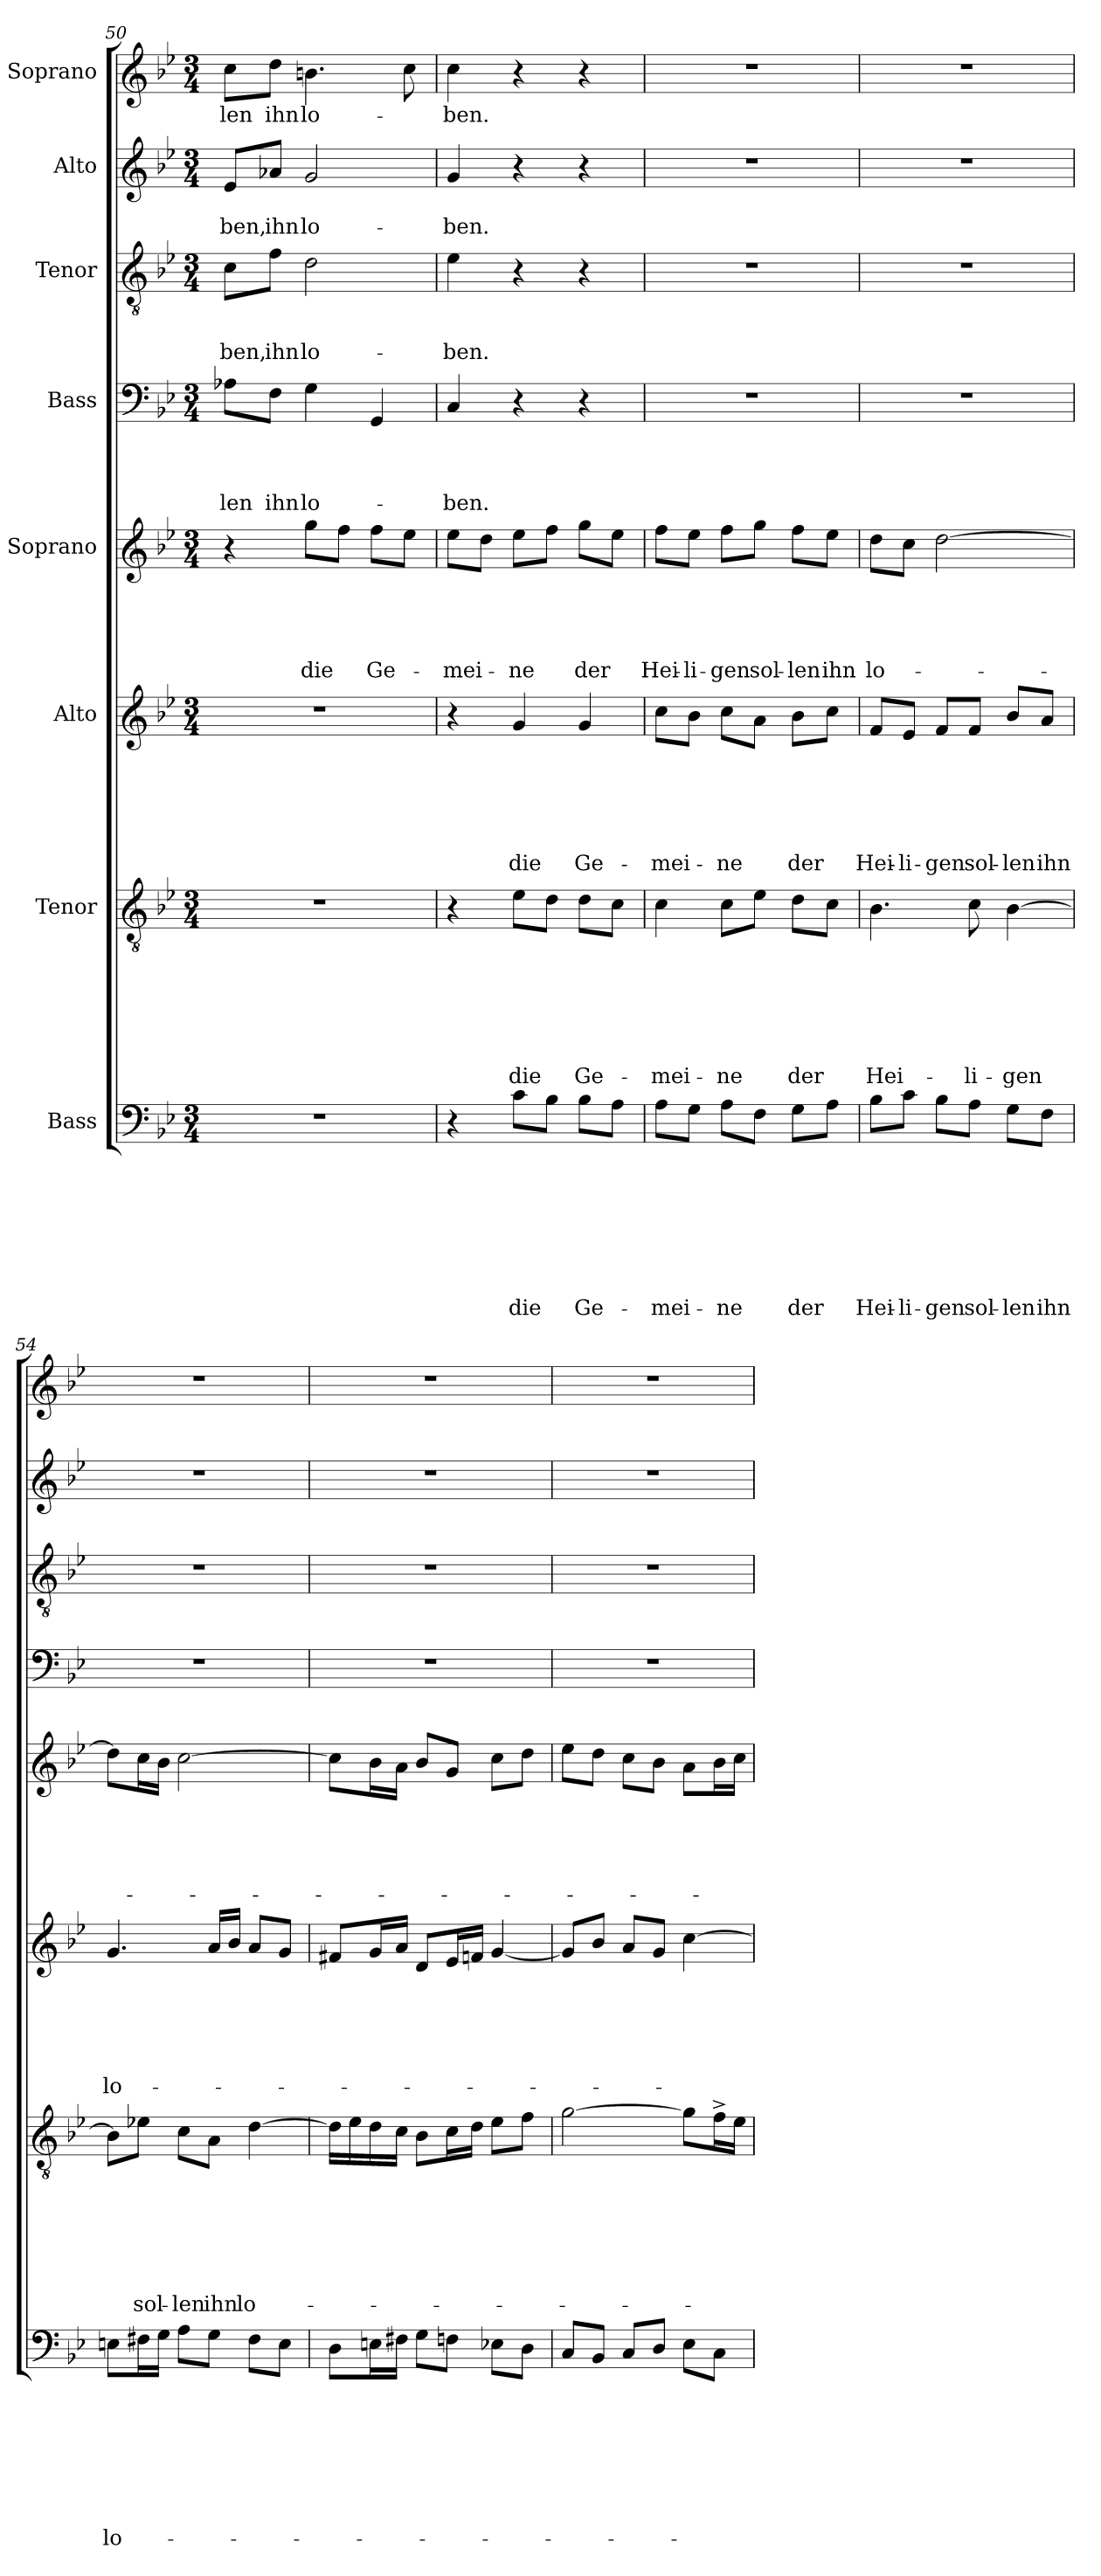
**kern	**text	**text	**text	**text	**text	**text	**text	**text	**kern	**text	**text	**text	**text	**text	**text	**text	**kern	**text	**text	**text	**text	**text	**text	**kern	**text	**text	**text	**text	**text	**kern	**text	**text	**text	**text	**kern	**text	**text	**text	**kern	**text	**text	**kern	**text
*part8	*part8	*part8	*part8	*part8	*part8	*part8	*part8	*part8	*part7	*part7	*part7	*part7	*part7	*part7	*part7	*part7	*part6	*part6	*part6	*part6	*part6	*part6	*part6	*part5	*part5	*part5	*part5	*part5	*part5	*part4	*part4	*part4	*part4	*part4	*part3	*part3	*part3	*part3	*part2	*part2	*part2	*part1	*part1
*staff8	*staff8	*staff8	*staff8	*staff8	*staff8	*staff8	*staff8	*staff8	*staff7	*staff7	*staff7	*staff7	*staff7	*staff7	*staff7	*staff7	*staff6	*staff6	*staff6	*staff6	*staff6	*staff6	*staff6	*staff5	*staff5	*staff5	*staff5	*staff5	*staff5	*staff4	*staff4	*staff4	*staff4	*staff4	*staff3	*staff3	*staff3	*staff3	*staff2	*staff2	*staff2	*staff1	*staff1
*I"Bass	*	*	*	*	*	*	*	*	*I"Tenor	*	*	*	*	*	*	*	*I"Alto	*	*	*	*	*	*	*I"Soprano	*	*	*	*	*	*I"Bass	*	*	*	*	*I"Tenor	*	*	*	*I"Alto	*	*	*I"Soprano	*
*clefF4	*	*	*	*	*	*	*	*	*clefGv2	*	*	*	*	*	*	*	*clefG2	*	*	*	*	*	*	*clefG2	*	*	*	*	*	*clefF4	*	*	*	*	*clefGv2	*	*	*	*clefG2	*	*	*clefG2	*
*k[b-e-]	*	*	*	*	*	*	*	*	*k[b-e-]	*	*	*	*	*	*	*	*k[b-e-]	*	*	*	*	*	*	*k[b-e-]	*	*	*	*	*	*k[b-e-]	*	*	*	*	*k[b-e-]	*	*	*	*k[b-e-]	*	*	*k[b-e-]	*
*B-:	*	*	*	*	*	*	*	*	*B-:	*	*	*	*	*	*	*	*B-:	*	*	*	*	*	*	*B-:	*	*	*	*	*	*B-:	*	*	*	*	*B-:	*	*	*	*B-:	*	*	*B-:	*
*M3/4	*	*	*	*	*	*	*	*	*M3/4	*	*	*	*	*	*	*	*M3/4	*	*	*	*	*	*	*M3/4	*	*	*	*	*	*M3/4	*	*	*	*	*M3/4	*	*	*	*M3/4	*	*	*M3/4	*
=50	=50	=50	=50	=50	=50	=50	=50	=50	=50	=50	=50	=50	=50	=50	=50	=50	=50	=50	=50	=50	=50	=50	=50	=50	=50	=50	=50	=50	=50	=50	=50	=50	=50	=50	=50	=50	=50	=50	=50	=50	=50	=50	=50
!LO:N:vis=1	!	!	!	!	!	!	!	!	!LO:N:vis=1	!	!	!	!	!	!	!	!LO:N:vis=1	!	!	!	!	!	!	!	!	!	!	!	!	!	!	!	!	!LO:LY:b	!	!	!	!LO:LY:b	!	!	!LO:LY:b	!	!LO:LY:b
2.r	.	.	.	.	.	.	.	.	2.r	.	.	.	.	.	.	.	2.r	.	.	.	.	.	.	4r	.	.	.	.	.	8A-X\L	.	.	.	-len	8c\L	.	.	-ben,	8e-/L	.	-ben,	8cc\L	-len
!	!	!	!	!	!	!	!	!	!	!	!	!	!	!	!	!	!	!	!	!	!	!	!	!	!	!	!	!	!	!	!	!	!	!LO:LY:b	!	!	!	!LO:LY:b	!	!	!LO:LY:b	!	!LO:LY:b
.	.	.	.	.	.	.	.	.	.	.	.	.	.	.	.	.	.	.	.	.	.	.	.	.	.	.	.	.	.	8F\J	.	.	.	ihn	8f\J	.	.	ihn	8a-X/J	.	ihn	8dd\J	ihn
!	!	!	!	!	!	!	!	!	!	!	!	!	!	!	!	!	!	!	!	!	!	!	!	!	!	!	!	!	!LO:LY:b	!	!	!	!	!LO:LY:b	!	!	!	!LO:LY:b	!	!	!LO:LY:b	!	!LO:LY:b
.	.	.	.	.	.	.	.	.	.	.	.	.	.	.	.	.	.	.	.	.	.	.	.	8gg\L	.	.	.	.	die	4G\	.	.	.	lo-	2d\	.	.	lo-	2g/	.	lo-	4.bn\	lo-
.	.	.	.	.	.	.	.	.	.	.	.	.	.	.	.	.	.	.	.	.	.	.	.	8ff\J	.	.	.	.	.	.	.	.	.	.	.	.	.	.	.	.	.	.	.
!	!	!	!	!	!	!	!	!	!	!	!	!	!	!	!	!	!	!	!	!	!	!	!	!	!	!	!	!	!LO:LY:b	!	!	!	!	!	!	!	!	!	!	!	!	!	!
.	.	.	.	.	.	.	.	.	.	.	.	.	.	.	.	.	.	.	.	.	.	.	.	8ff\L	.	.	.	.	Ge-	4GG/	.	.	.	.	.	.	.	.	.	.	.	.	.
.	.	.	.	.	.	.	.	.	.	.	.	.	.	.	.	.	.	.	.	.	.	.	.	8ee-\J	.	.	.	.	.	.	.	.	.	.	.	.	.	.	.	.	.	8cc\	.
!!LO:PB:g=z
=51	=51	=51	=51	=51	=51	=51	=51	=51	=51	=51	=51	=51	=51	=51	=51	=51	=51	=51	=51	=51	=51	=51	=51	=51	=51	=51	=51	=51	=51	=51	=51	=51	=51	=51	=51	=51	=51	=51	=51	=51	=51	=51	=51
!	!	!	!	!	!	!	!	!	!	!	!	!	!	!	!	!	!	!	!	!	!	!	!	!	!	!	!	!	!LO:LY:b	!	!	!	!	!LO:LY:b	!	!	!	!LO:LY:b	!	!	!LO:LY:b	!	!LO:LY:b
4r	.	.	.	.	.	.	.	.	4r	.	.	.	.	.	.	.	4r	.	.	.	.	.	.	8ee-\L	.	.	.	.	-mei-	4C/	.	.	.	-ben.	4e-\	.	.	-ben.	4g/	.	-ben.	4cc\	-ben.
.	.	.	.	.	.	.	.	.	.	.	.	.	.	.	.	.	.	.	.	.	.	.	.	8dd\J	.	.	.	.	.	.	.	.	.	.	.	.	.	.	.	.	.	.	.
!	!	!	!	!	!	!	!	!LO:LY:b	!	!	!	!	!	!	!	!LO:LY:b	!	!	!	!	!	!	!LO:LY:b	!	!	!	!	!	!LO:LY:b	!	!	!	!	!	!	!	!	!	!	!	!	!	!
8c\L	.	.	.	.	.	.	.	die	8e-\L	.	.	.	.	.	.	die	4g/	.	.	.	.	.	die	8ee-\L	.	.	.	.	-ne	4r	.	.	.	.	4r	.	.	.	4r	.	.	4r	.
8B-\J	.	.	.	.	.	.	.	.	8d\J	.	.	.	.	.	.	.	.	.	.	.	.	.	.	8ff\J	.	.	.	.	.	.	.	.	.	.	.	.	.	.	.	.	.	.	.
!	!	!	!	!	!	!	!	!LO:LY:b	!	!	!	!	!	!	!	!LO:LY:b	!	!	!	!	!	!	!LO:LY:b	!	!	!	!	!	!LO:LY:b	!	!	!	!	!	!	!	!	!	!	!	!	!	!
8B-\L	.	.	.	.	.	.	.	Ge-	8d\L	.	.	.	.	.	.	Ge-	4g/	.	.	.	.	.	Ge-	8gg\L	.	.	.	.	der	4r	.	.	.	.	4r	.	.	.	4r	.	.	4r	.
8A\J	.	.	.	.	.	.	.	.	8c\J	.	.	.	.	.	.	.	.	.	.	.	.	.	.	8ee-\J	.	.	.	.	.	.	.	.	.	.	.	.	.	.	.	.	.	.	.
=52	=52	=52	=52	=52	=52	=52	=52	=52	=52	=52	=52	=52	=52	=52	=52	=52	=52	=52	=52	=52	=52	=52	=52	=52	=52	=52	=52	=52	=52	=52	=52	=52	=52	=52	=52	=52	=52	=52	=52	=52	=52	=52	=52
!	!	!	!	!	!	!	!	!LO:LY:b	!	!	!	!	!	!	!	!LO:LY:b	!	!	!	!	!	!	!LO:LY:b	!	!	!	!	!	!LO:LY:b	!LO:N:vis=1	!	!	!	!	!LO:N:vis=1	!	!	!	!LO:N:vis=1	!	!	!LO:N:vis=1	!
8A\L	.	.	.	.	.	.	.	-mei-	4c\	.	.	.	.	.	.	-mei-	8cc\L	.	.	.	.	.	-mei-	8ff\L	.	.	.	.	Hei-	2.r	.	.	.	.	2.r	.	.	.	2.r	.	.	2.r	.
!	!	!	!	!	!	!	!	!	!	!	!	!	!	!	!	!	!	!	!	!	!	!	!	!	!	!	!	!	!LO:LY:b	!	!	!	!	!	!	!	!	!	!	!	!	!	!
8G\J	.	.	.	.	.	.	.	.	.	.	.	.	.	.	.	.	8b-\J	.	.	.	.	.	.	8ee-\J	.	.	.	.	-li-	.	.	.	.	.	.	.	.	.	.	.	.	.	.
!	!	!	!	!	!	!	!	!LO:LY:b	!	!	!	!	!	!	!	!LO:LY:b	!	!	!	!	!	!	!LO:LY:b	!	!	!	!	!	!LO:LY:b:rj	!	!	!	!	!	!	!	!	!	!	!	!	!	!
8A\L	.	.	.	.	.	.	.	-ne	8c\L	.	.	.	.	.	.	-ne	8cc\L	.	.	.	.	.	-ne	8ff\L	.	.	.	.	-gen	.	.	.	.	.	.	.	.	.	.	.	.	.	.
!	!	!	!	!	!	!	!	!	!	!	!	!	!	!	!	!	!	!	!	!	!	!	!	!	!	!	!	!	!LO:LY:b	!	!	!	!	!	!	!	!	!	!	!	!	!	!
8F\J	.	.	.	.	.	.	.	.	8e-\J	.	.	.	.	.	.	.	8a\J	.	.	.	.	.	.	8gg\J	.	.	.	.	sol-	.	.	.	.	.	.	.	.	.	.	.	.	.	.
!	!	!	!	!	!	!	!	!LO:LY:b	!	!	!	!	!	!	!	!LO:LY:b	!	!	!	!	!	!	!LO:LY:b	!	!	!	!	!	!LO:LY:b:rj	!	!	!	!	!	!	!	!	!	!	!	!	!	!
8G\L	.	.	.	.	.	.	.	der	8d\L	.	.	.	.	.	.	der	8b-\L	.	.	.	.	.	der	8ff\L	.	.	.	.	-len	.	.	.	.	.	.	.	.	.	.	.	.	.	.
!	!	!	!	!	!	!	!	!	!	!	!	!	!	!	!	!	!	!	!	!	!	!	!	!	!	!	!	!	!LO:LY:b	!	!	!	!	!	!	!	!	!	!	!	!	!	!
8A\J	.	.	.	.	.	.	.	.	8c\J	.	.	.	.	.	.	.	8cc\J	.	.	.	.	.	.	8ee-\J	.	.	.	.	ihn	.	.	.	.	.	.	.	.	.	.	.	.	.	.
=53	=53	=53	=53	=53	=53	=53	=53	=53	=53	=53	=53	=53	=53	=53	=53	=53	=53	=53	=53	=53	=53	=53	=53	=53	=53	=53	=53	=53	=53	=53	=53	=53	=53	=53	=53	=53	=53	=53	=53	=53	=53	=53	=53
!	!	!	!	!	!	!	!	!LO:LY:b	!	!	!	!	!	!	!	!LO:LY:b	!	!	!	!	!	!	!LO:LY:b	!	!	!	!	!	!LO:LY:b	!LO:N:vis=1	!	!	!	!	!LO:N:vis=1	!	!	!	!LO:N:vis=1	!	!	!LO:N:vis=1	!
8B-\L	.	.	.	.	.	.	.	Hei-	4.B-\	.	.	.	.	.	.	Hei-	8f/L	.	.	.	.	.	Hei-	8dd\L	.	.	.	.	lo-	2.r	.	.	.	.	2.r	.	.	.	2.r	.	.	2.r	.
!	!	!	!	!	!	!	!	!LO:LY:b	!	!	!	!	!	!	!	!	!	!	!	!	!	!	!LO:LY:b	!	!	!	!	!	!	!	!	!	!	!	!	!	!	!	!	!	!	!	!
8c\J	.	.	.	.	.	.	.	-li-	.	.	.	.	.	.	.	.	8e-/J	.	.	.	.	.	-li-	8cc\J	.	.	.	.	.	.	.	.	.	.	.	.	.	.	.	.	.	.	.
!	!	!	!	!	!	!	!	!LO:LY:b:rj	!	!	!	!	!	!	!	!	!	!	!	!	!	!	!LO:LY:b:rj	!	!	!	!	!	!	!	!	!	!	!	!	!	!	!	!	!	!	!	!
8B-\L	.	.	.	.	.	.	.	-gen	.	.	.	.	.	.	.	.	8f/L	.	.	.	.	.	-gen	[>2dd\	.	.	.	.	.	.	.	.	.	.	.	.	.	.	.	.	.	.	.
!	!	!	!	!	!	!	!	!LO:LY:b	!	!	!	!	!	!	!	!LO:LY:b	!	!	!	!	!	!	!LO:LY:b	!	!	!	!	!	!	!	!	!	!	!	!	!	!	!	!	!	!	!	!
8A\J	.	.	.	.	.	.	.	sol-	8c\	.	.	.	.	.	.	-li-	8f/J	.	.	.	.	.	sol-	.	.	.	.	.	.	.	.	.	.	.	.	.	.	.	.	.	.	.	.
!	!	!	!	!	!	!	!	!LO:LY:b:rj	!	!	!	!	!	!	!	!LO:LY:b	!	!	!	!	!	!	!LO:LY:b:rj	!	!	!	!	!	!	!	!	!	!	!	!	!	!	!	!	!	!	!	!
8G\L	.	.	.	.	.	.	.	-len	[>4B-\	.	.	.	.	.	.	-gen	8b-/L	.	.	.	.	.	-len	.	.	.	.	.	.	.	.	.	.	.	.	.	.	.	.	.	.	.	.
!	!	!	!	!	!	!	!	!LO:LY:b	!	!	!	!	!	!	!	!	!	!	!	!	!	!	!LO:LY:b	!	!	!	!	!	!	!	!	!	!	!	!	!	!	!	!	!	!	!	!
8F\J	.	.	.	.	.	.	.	ihn	.	.	.	.	.	.	.	.	8a/J	.	.	.	.	.	ihn	.	.	.	.	.	.	.	.	.	.	.	.	.	.	.	.	.	.	.	.
=54	=54	=54	=54	=54	=54	=54	=54	=54	=54	=54	=54	=54	=54	=54	=54	=54	=54	=54	=54	=54	=54	=54	=54	=54	=54	=54	=54	=54	=54	=54	=54	=54	=54	=54	=54	=54	=54	=54	=54	=54	=54	=54	=54
!	!	!	!	!	!	!	!	!LO:LY:b	!	!	!	!	!	!	!	!	!	!	!	!	!	!	!LO:LY:b	!	!	!	!	!	!	!LO:N:vis=1	!	!	!	!	!LO:N:vis=1	!	!	!	!LO:N:vis=1	!	!	!LO:N:vis=1	!
8En\L	.	.	.	.	.	.	.	lo-	8B-\L]	.	.	.	.	.	.	.	4.g/	.	.	.	.	.	lo-	8dd\L]	.	.	.	.	.	2.r	.	.	.	.	2.r	.	.	.	2.r	.	.	2.r	.
!	!	!	!	!	!	!	!	!	!	!	!	!	!	!	!	!LO:LY:b	!	!	!	!	!	!	!	!	!	!	!	!	!	!	!	!	!	!	!	!	!	!	!	!	!	!	!
16F#X\L	.	.	.	.	.	.	.	.	8e-X\J	.	.	.	.	.	.	sol-	.	.	.	.	.	.	.	16cc\L	.	.	.	.	.	.	.	.	.	.	.	.	.	.	.	.	.	.	.
16G\JJ	.	.	.	.	.	.	.	.	.	.	.	.	.	.	.	.	.	.	.	.	.	.	.	16b-\JJ	.	.	.	.	.	.	.	.	.	.	.	.	.	.	.	.	.	.	.
!	!	!	!	!	!	!	!	!	!	!	!	!	!	!	!	!LO:LY:b	!	!	!	!	!	!	!	!	!	!	!	!	!	!	!	!	!	!	!	!	!	!	!	!	!	!	!
8A\L	.	.	.	.	.	.	.	.	8c\L	.	.	.	.	.	.	-len	.	.	.	.	.	.	.	[>2cc\	.	.	.	.	.	.	.	.	.	.	.	.	.	.	.	.	.	.	.
!	!	!	!	!	!	!	!	!	!	!	!	!	!	!	!	!LO:LY:b	!	!	!	!	!	!	!	!	!	!	!	!	!	!	!	!	!	!	!	!	!	!	!	!	!	!	!
8G\J	.	.	.	.	.	.	.	.	8A\J	.	.	.	.	.	.	ihn	16a/LL	.	.	.	.	.	.	.	.	.	.	.	.	.	.	.	.	.	.	.	.	.	.	.	.	.	.
.	.	.	.	.	.	.	.	.	.	.	.	.	.	.	.	.	16b-/JJ	.	.	.	.	.	.	.	.	.	.	.	.	.	.	.	.	.	.	.	.	.	.	.	.	.	.
!	!	!	!	!	!	!	!	!	!	!	!	!	!	!	!	!LO:LY:b	!	!	!	!	!	!	!	!	!	!	!	!	!	!	!	!	!	!	!	!	!	!	!	!	!	!	!
8F#\L	.	.	.	.	.	.	.	.	[>4d\	.	.	.	.	.	.	lo-	8a/L	.	.	.	.	.	.	.	.	.	.	.	.	.	.	.	.	.	.	.	.	.	.	.	.	.	.
8E\J	.	.	.	.	.	.	.	.	.	.	.	.	.	.	.	.	8g/J	.	.	.	.	.	.	.	.	.	.	.	.	.	.	.	.	.	.	.	.	.	.	.	.	.	.
=55	=55	=55	=55	=55	=55	=55	=55	=55	=55	=55	=55	=55	=55	=55	=55	=55	=55	=55	=55	=55	=55	=55	=55	=55	=55	=55	=55	=55	=55	=55	=55	=55	=55	=55	=55	=55	=55	=55	=55	=55	=55	=55	=55
!	!	!	!	!	!	!	!	!	!	!	!	!	!	!	!	!	!	!	!	!	!	!	!	!	!	!	!	!	!	!LO:N:vis=1	!	!	!	!	!LO:N:vis=1	!	!	!	!LO:N:vis=1	!	!	!LO:N:vis=1	!
8D\L	.	.	.	.	.	.	.	.	16d\LL]	.	.	.	.	.	.	.	8f#X/L	.	.	.	.	.	.	8cc\L]	.	.	.	.	.	2.r	.	.	.	.	2.r	.	.	.	2.r	.	.	2.r	.
.	.	.	.	.	.	.	.	.	16e-\	.	.	.	.	.	.	.	.	.	.	.	.	.	.	.	.	.	.	.	.	.	.	.	.	.	.	.	.	.	.	.	.	.	.
16En\L	.	.	.	.	.	.	.	.	16d\	.	.	.	.	.	.	.	16g/L	.	.	.	.	.	.	16b-\L	.	.	.	.	.	.	.	.	.	.	.	.	.	.	.	.	.	.	.
16F#X\JJ	.	.	.	.	.	.	.	.	16c\JJ	.	.	.	.	.	.	.	16a/JJ	.	.	.	.	.	.	16a\JJ	.	.	.	.	.	.	.	.	.	.	.	.	.	.	.	.	.	.	.
8G\L	.	.	.	.	.	.	.	.	8B-\L	.	.	.	.	.	.	.	8d/L	.	.	.	.	.	.	8b-/L	.	.	.	.	.	.	.	.	.	.	.	.	.	.	.	.	.	.	.
8Fn\J	.	.	.	.	.	.	.	.	16c\L	.	.	.	.	.	.	.	16e-/L	.	.	.	.	.	.	8g/J	.	.	.	.	.	.	.	.	.	.	.	.	.	.	.	.	.	.	.
.	.	.	.	.	.	.	.	.	16d\JJ	.	.	.	.	.	.	.	16fn/JJ	.	.	.	.	.	.	.	.	.	.	.	.	.	.	.	.	.	.	.	.	.	.	.	.	.	.
8E-X\L	.	.	.	.	.	.	.	.	8e-\L	.	.	.	.	.	.	.	[<4g/	.	.	.	.	.	.	8cc\L	.	.	.	.	.	.	.	.	.	.	.	.	.	.	.	.	.	.	.
8D\J	.	.	.	.	.	.	.	.	8f\J	.	.	.	.	.	.	.	.	.	.	.	.	.	.	8dd\J	.	.	.	.	.	.	.	.	.	.	.	.	.	.	.	.	.	.	.
!!LO:PB:g=z
=56	=56	=56	=56	=56	=56	=56	=56	=56	=56	=56	=56	=56	=56	=56	=56	=56	=56	=56	=56	=56	=56	=56	=56	=56	=56	=56	=56	=56	=56	=56	=56	=56	=56	=56	=56	=56	=56	=56	=56	=56	=56	=56	=56
!	!	!	!	!	!	!	!	!	!	!	!	!	!	!	!	!	!	!	!	!	!	!	!	!	!	!	!	!	!	!LO:N:vis=1	!	!	!	!	!LO:N:vis=1	!	!	!	!LO:N:vis=1	!	!	!LO:N:vis=1	!
8C/L	.	.	.	.	.	.	.	.	[>2g\	.	.	.	.	.	.	.	8g/L]	.	.	.	.	.	.	8ee-\L	.	.	.	.	.	2.r	.	.	.	.	2.r	.	.	.	2.r	.	.	2.r	.
8BB-/J	.	.	.	.	.	.	.	.	.	.	.	.	.	.	.	.	8b-/J	.	.	.	.	.	.	8dd\J	.	.	.	.	.	.	.	.	.	.	.	.	.	.	.	.	.	.	.
8C/L	.	.	.	.	.	.	.	.	.	.	.	.	.	.	.	.	8a/L	.	.	.	.	.	.	8cc\L	.	.	.	.	.	.	.	.	.	.	.	.	.	.	.	.	.	.	.
8D/J	.	.	.	.	.	.	.	.	.	.	.	.	.	.	.	.	8g/J	.	.	.	.	.	.	8b-\J	.	.	.	.	.	.	.	.	.	.	.	.	.	.	.	.	.	.	.
8E-\L	.	.	.	.	.	.	.	.	8g\L]	.	.	.	.	.	.	.	[>4cc\	.	.	.	.	.	.	8a\L	.	.	.	.	.	.	.	.	.	.	.	.	.	.	.	.	.	.	.
8C\J	.	.	.	.	.	.	.	.	16f^>\L	.	.	.	.	.	.	.	.	.	.	.	.	.	.	16b-\L	.	.	.	.	.	.	.	.	.	.	.	.	.	.	.	.	.	.	.
.	.	.	.	.	.	.	.	.	16e-\JJ	.	.	.	.	.	.	.	.	.	.	.	.	.	.	16cc\JJ	.	.	.	.	.	.	.	.	.	.	.	.	.	.	.	.	.	.	.
=	=	=	=	=	=	=	=	=	=	=	=	=	=	=	=	=	=	=	=	=	=	=	=	=	=	=	=	=	=	=	=	=	=	=	=	=	=	=	=	=	=	=	=
*-	*-	*-	*-	*-	*-	*-	*-	*-	*-	*-	*-	*-	*-	*-	*-	*-	*-	*-	*-	*-	*-	*-	*-	*-	*-	*-	*-	*-	*-	*-	*-	*-	*-	*-	*-	*-	*-	*-	*-	*-	*-	*-	*-
